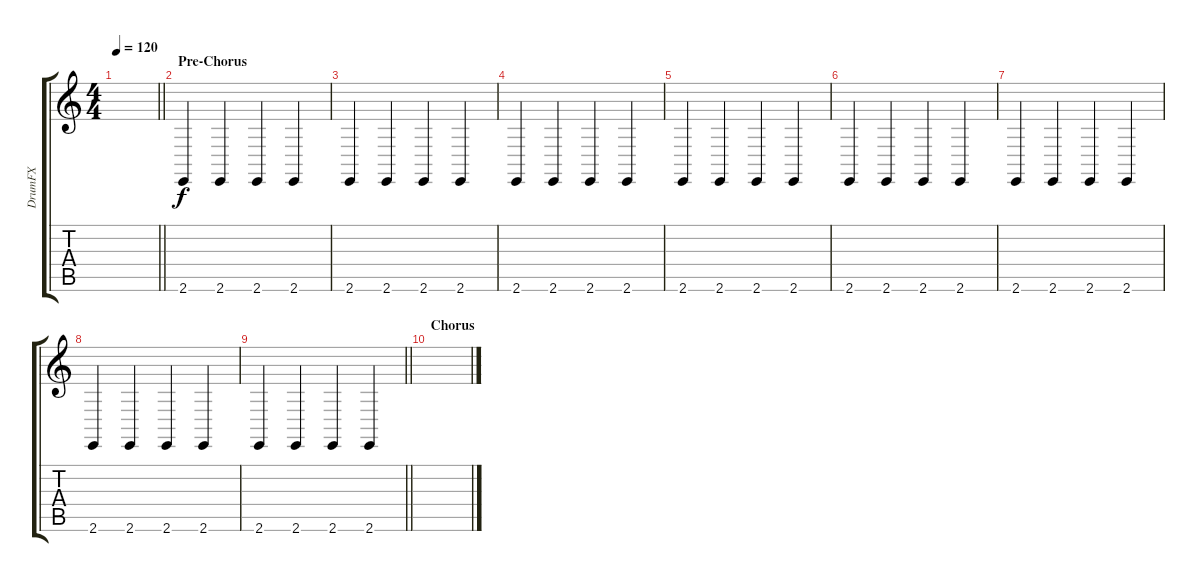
\track ("DrumFX" "DrumFX") {instrument synthdrum}
\staff {score tabs}
\tuning (E4 B3 G3 D3 A2 D2) {hide}
\ts (4 4)
\tempo 120
\clef g2
\barLineRight lightlight
\ks c
|
\section ("" "Pre-Chorus")
2.6.4 2.6.4 2.6.4 2.6.4 |
2.6.4 2.6.4 2.6.4 2.6.4 |
2.6.4 2.6.4 2.6.4 2.6.4 |
2.6.4 2.6.4 2.6.4 2.6.4 |
2.6.4 2.6.4 2.6.4 2.6.4 |
2.6.4 2.6.4 2.6.4 2.6.4 |
2.6.4 2.6.4 2.6.4 2.6.4 |
\barLineRight lightlight
2.6.4 2.6.4 2.6.4 2.6.4 |
\section ("" "Chorus")
